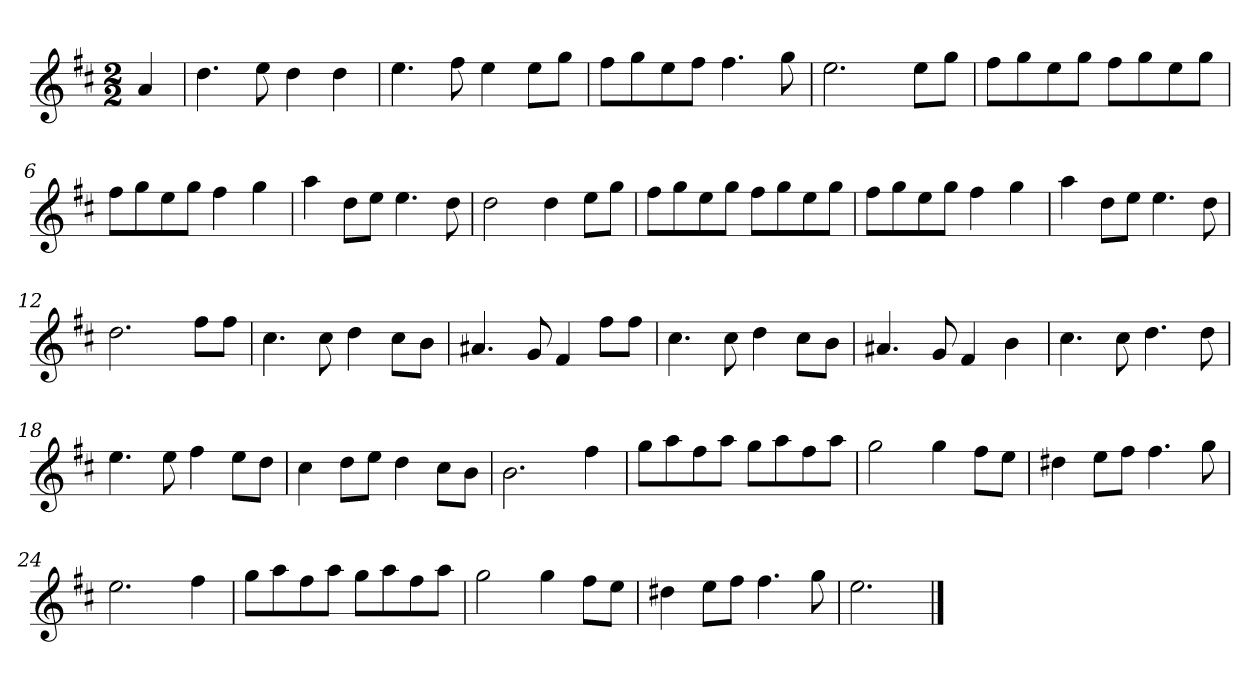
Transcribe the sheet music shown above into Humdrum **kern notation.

**kern
*part1
*staff1
*k[f#c#]
*M2/2
*MM120
=
4a
=1
4.dd
8ee
4dd
4dd
=2
4.ee
8ff#
4ee
8eeL
8ggJ
=3
8ff#L
8gg
8ee
8ff#J
4.ff#
8gg
=4
2.ee
8eeL
8ggJ
=5
8ff#L
8gg
8ee
8ggJ
8ff#L
8gg
8ee
8ggJ
=6
8ff#L
8gg
8ee
8ggJ
4ff#
4gg
=7
4aa
8ddL
8eeJ
4.ee
8dd
=8
2dd
4dd
8eeL
8ggJ
=9
8ff#L
8gg
8ee
8ggJ
8ff#L
8gg
8ee
8ggJ
=10
8ff#L
8gg
8ee
8ggJ
4ff#
4gg
=11
4aa
8ddL
8eeJ
4.ee
8dd
=12
2.dd
8ff#L
8ff#J
=13
4.cc#
8cc#
4dd
8cc#L
8bJ
=14
4.a#X
8g
4f#
8ff#L
8ff#J
=15
4.cc#
8cc#
4dd
8cc#L
8bJ
=16
4.a#X
8g
4f#
4b
=17
4.cc#
8cc#
4.dd
8dd
=18
4.ee
8ee
4ff#
8eeL
8ddJ
=19
4cc#
8ddL
8eeJ
4dd
8cc#L
8bJ
=20
2.b
4ff#
=21
8ggL
8aa
8ff#
8aaJ
8ggL
8aa
8ff#
8aaJ
=22
2gg
4gg
8ff#L
8eeJ
=23
4dd#X
8eeL
8ff#J
4.ff#
8gg
=24
2.ee
4ff#
=25
8ggL
8aa
8ff#
8aaJ
8ggL
8aa
8ff#
8aaJ
=26
2gg
4gg
8ff#L
8eeJ
=27
4dd#X
8eeL
8ff#J
4.ff#
8gg
=28
2.ee
==
*-
